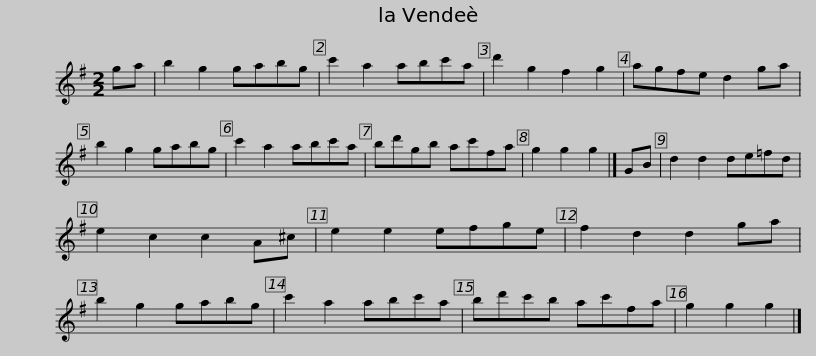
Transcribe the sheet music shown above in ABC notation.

X:1
L:1/8
M:2/2
I:linebreak $
K:G
V:1 treble
V:1
 ga | b2 g2 gabg | c'2 a2 abc'a | d'2 g2 f2 g2 | agfe d2 ga | %5
 b2 g2 gabg |$ c'2 a2 abc'a | bd'gb ac'fa | g2 g2 g2 |] GB | %10
 d2 d2 de=fd | e2 c2 c2 A^c | e2 e2 efge |$ f2 d2 d2 ga | b2 g2 gabg | %15
 c'2 a2 abc'a | bd'c'b ac'fa | g2 g2 g2 |] %18
